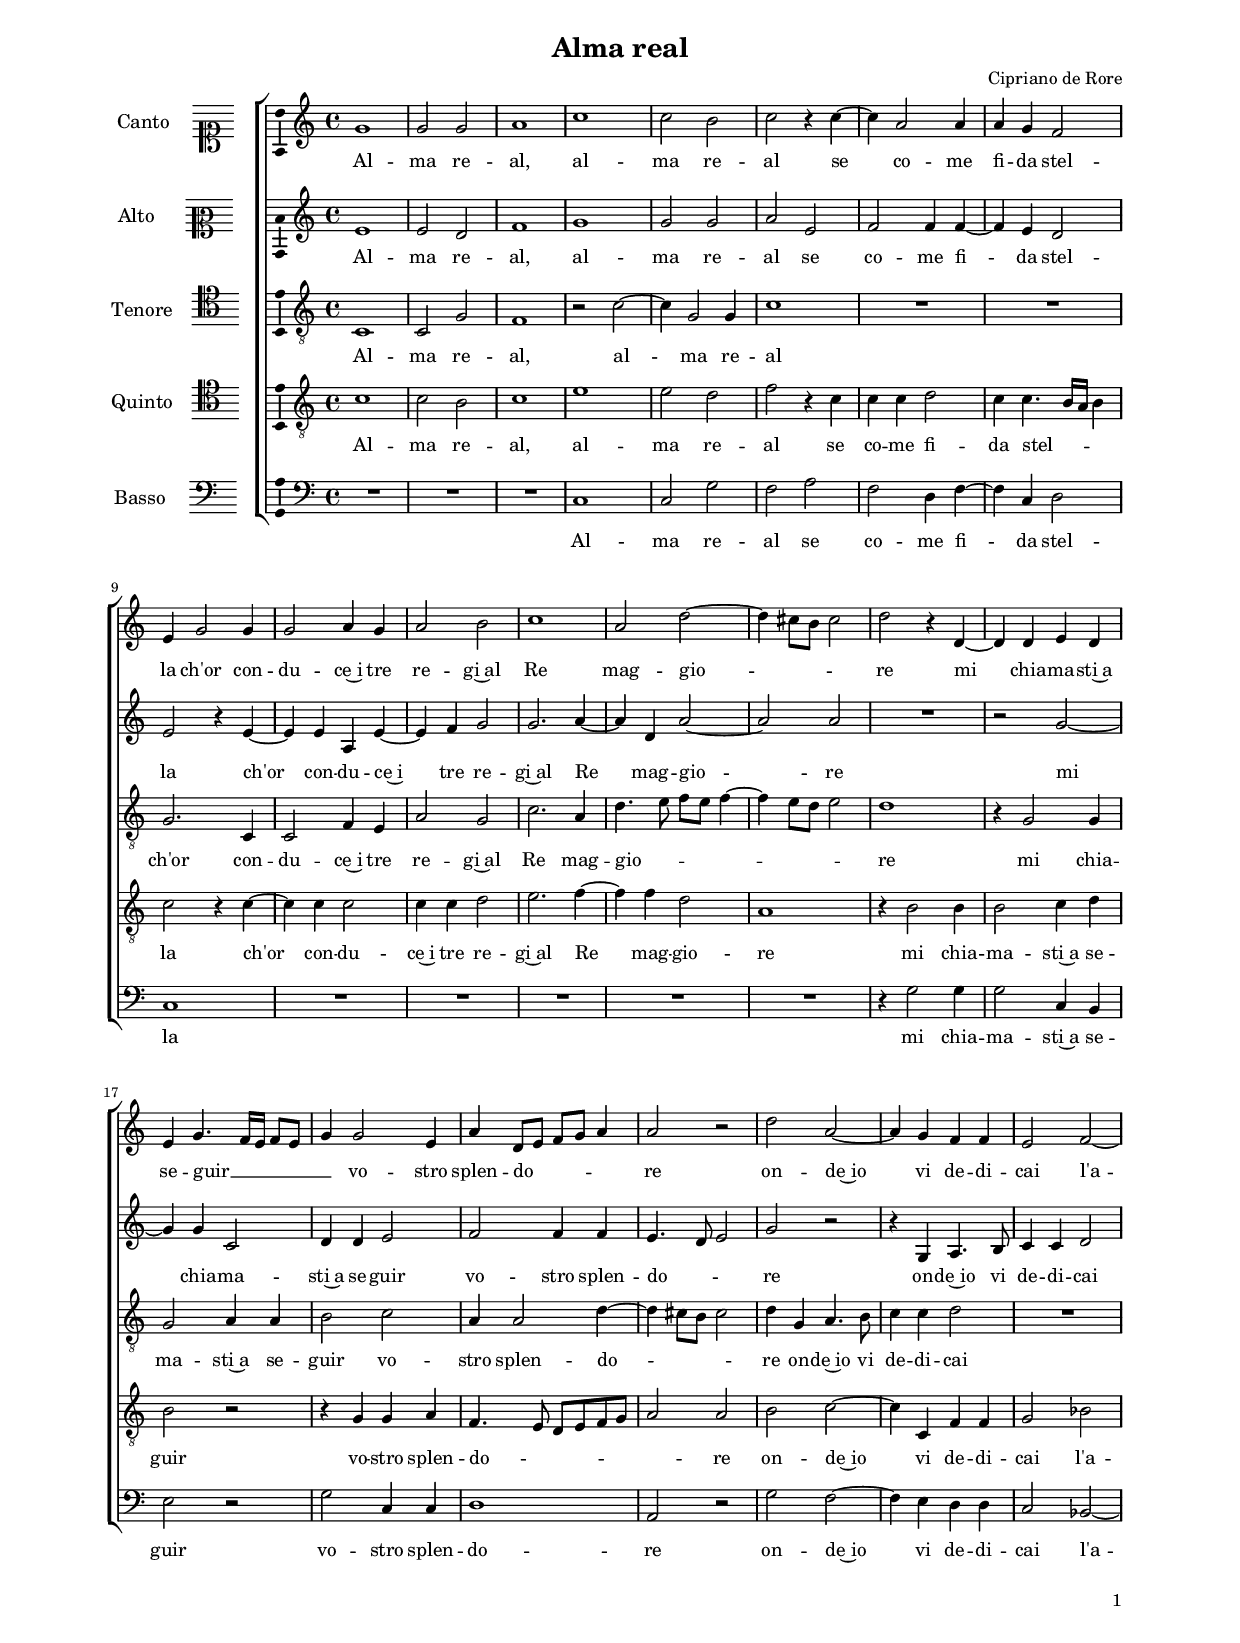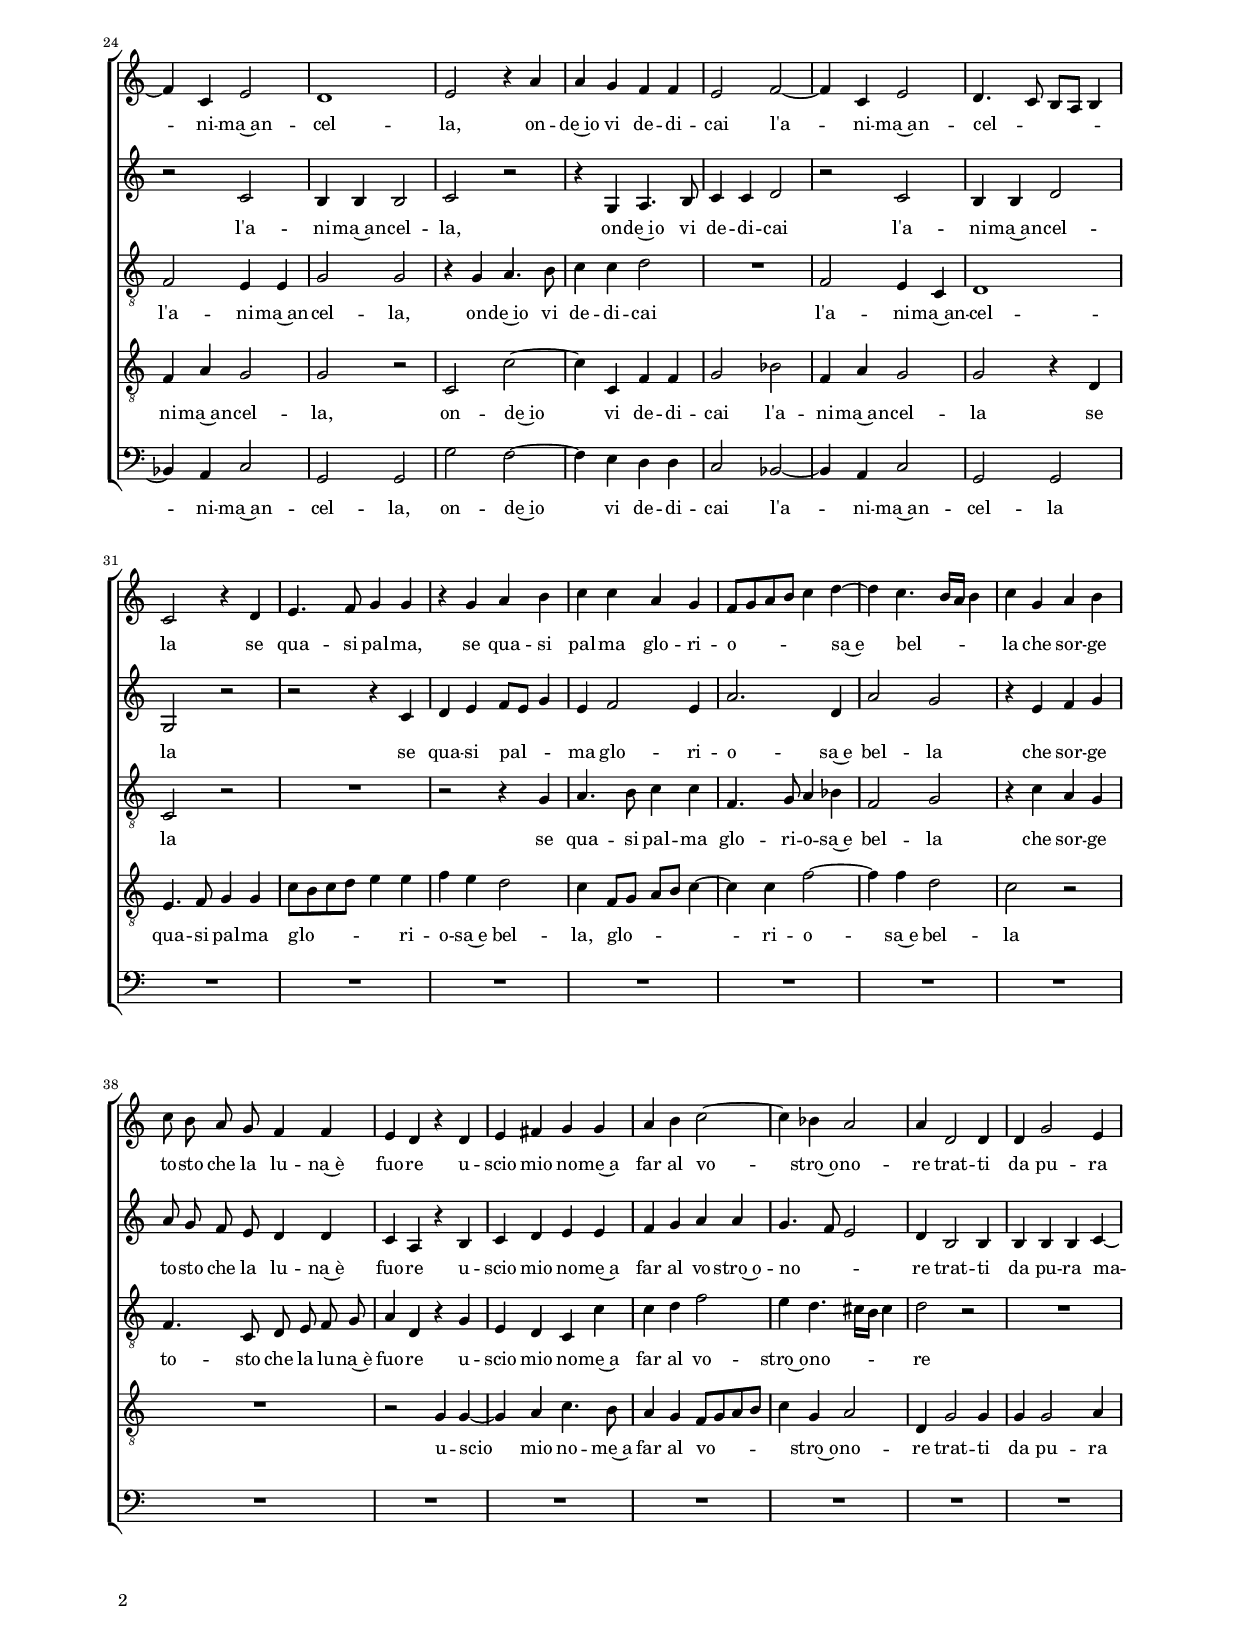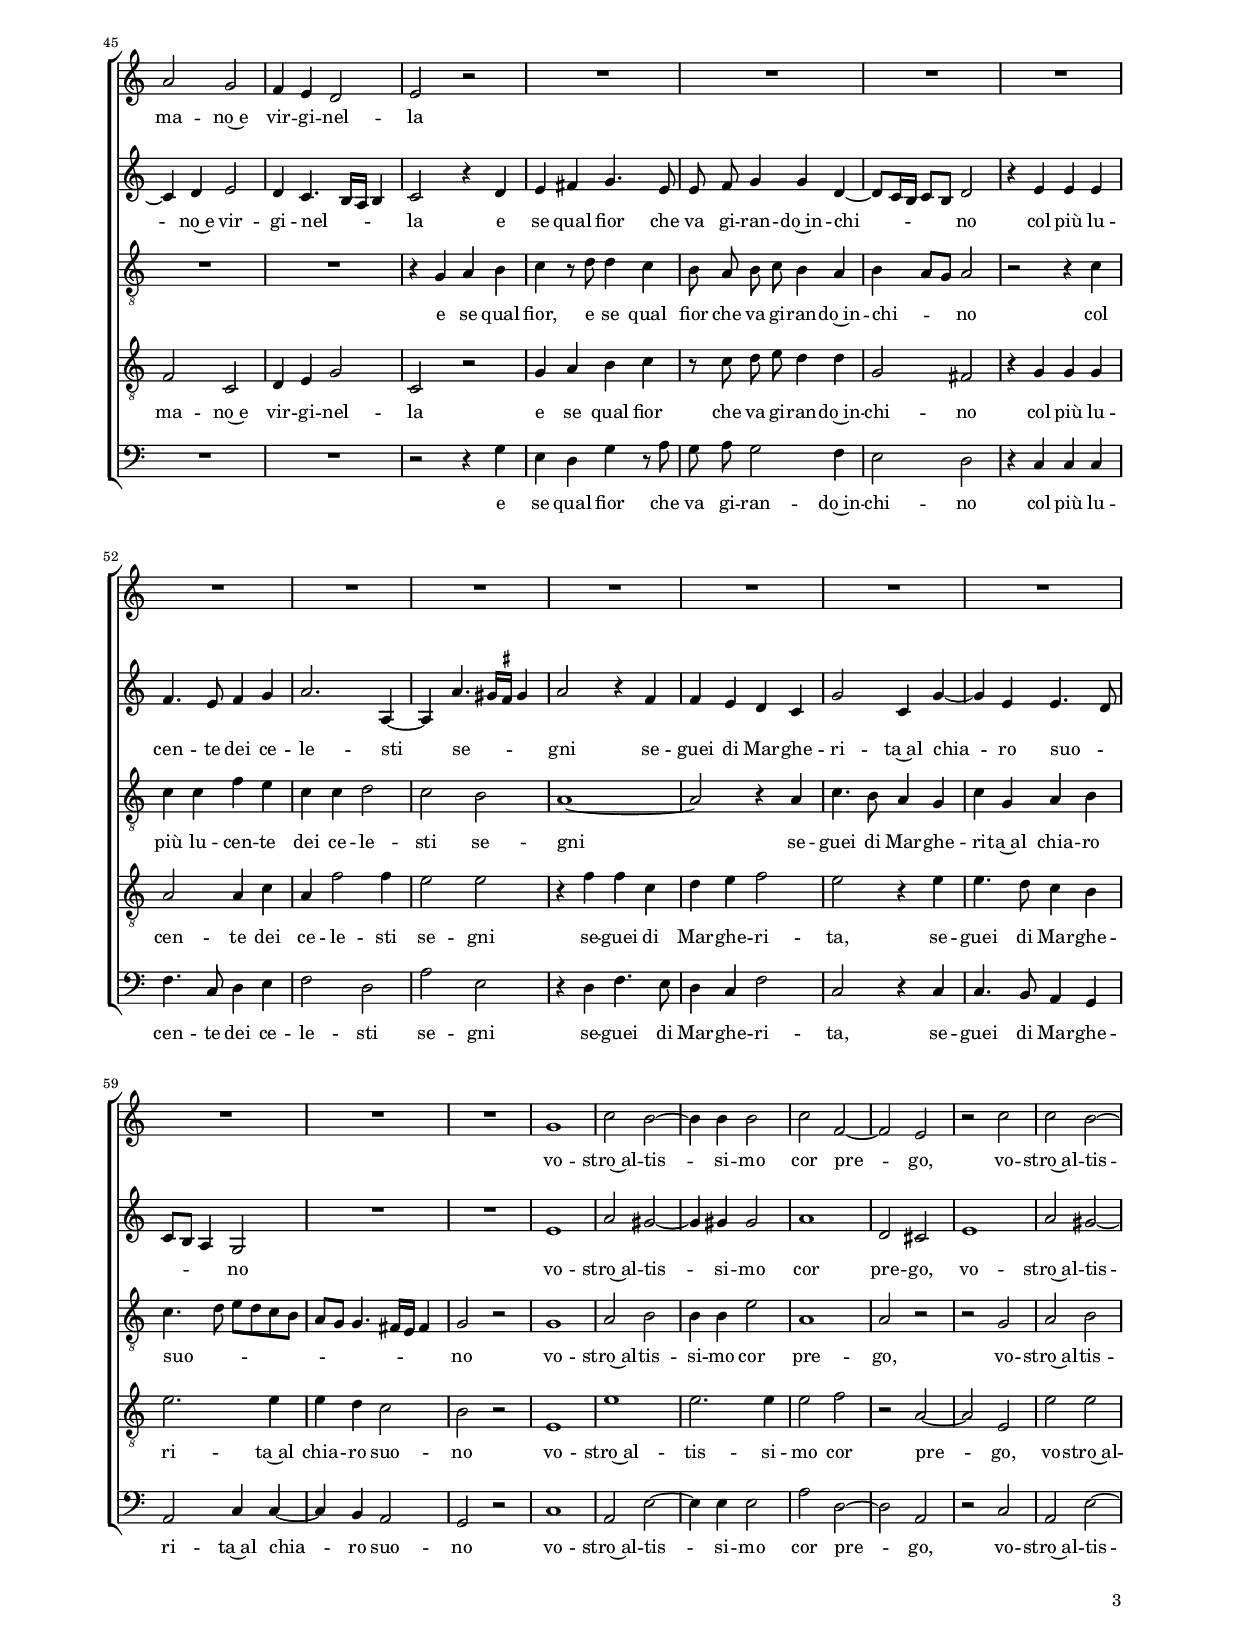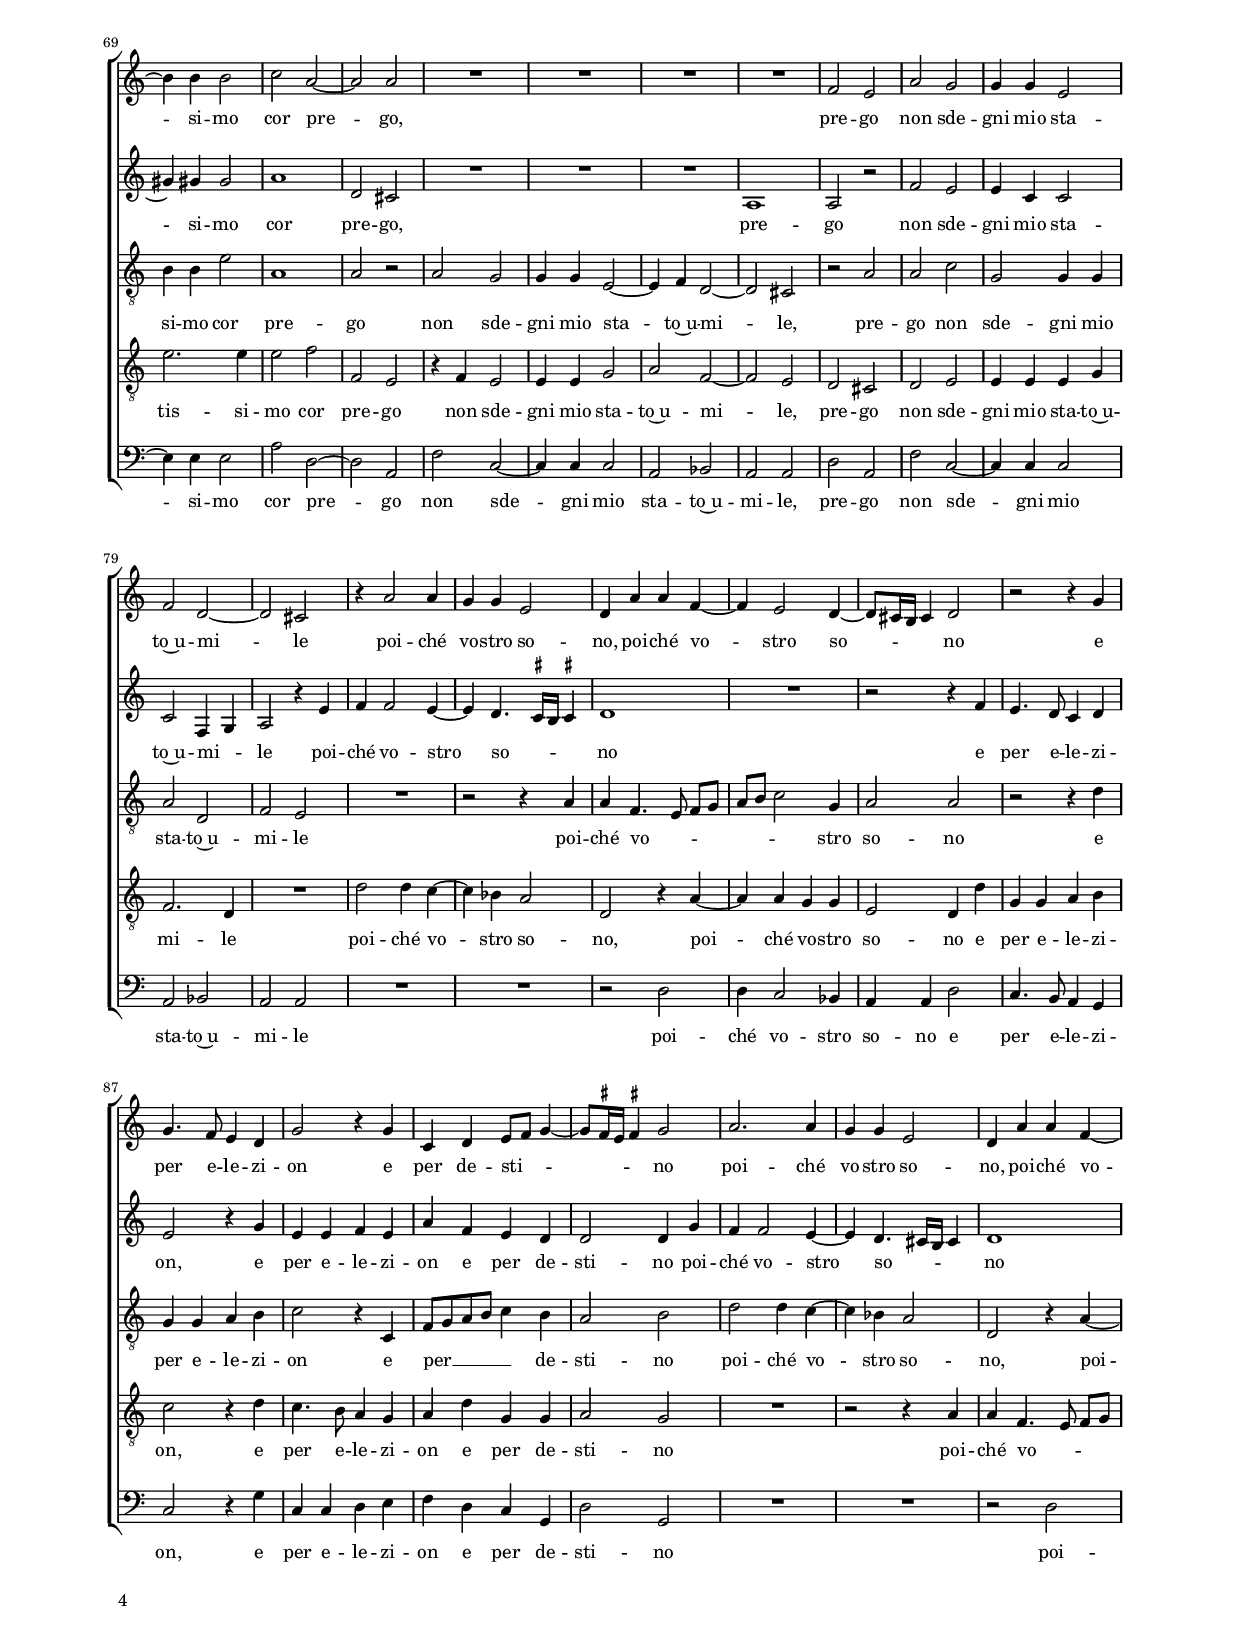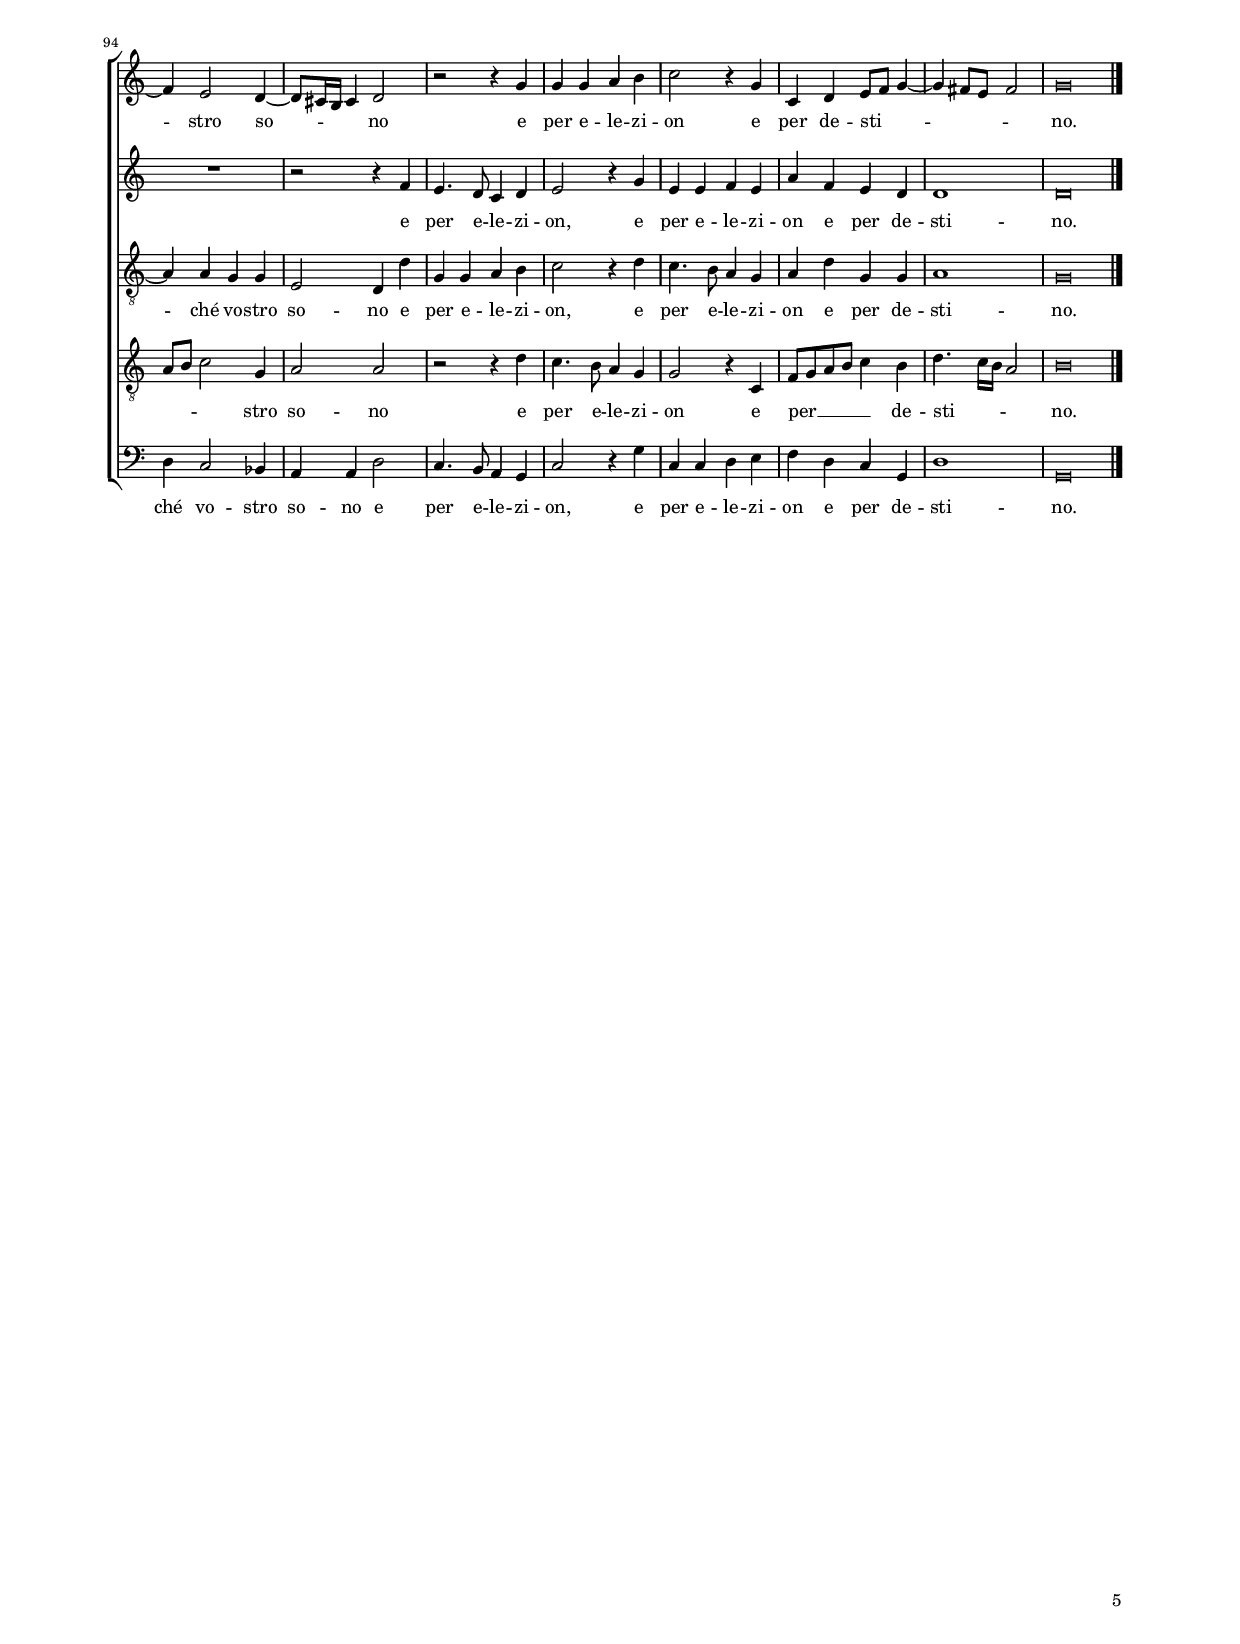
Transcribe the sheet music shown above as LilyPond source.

\header
{
  title="Alma real"
  composer="Cipriano de Rore"
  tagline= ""
}

\version "2.24.0"
\include "deutsch.ly"
#(set-global-staff-size 15)
% #(set-default-paper-size "letter")
#(ly:set-option 'point-and-click #f)


\paper
	{
	top-margin = 1.8 \cm
	bottom-margin = 1.2 \cm
	left-margin = 2 \cm
	right-margin = 2 \cm
	ragged-bottom = ##f
	ragged-last-bottom = ##t
	print-page-number = ##f
	score-system-spacing = #'((basic-distance . 16) (minimum-distance . 14) (padding . 5) (strechability . 150))
	system-system-spacing = #'((basic-distance . 16) (minimum-distance . 14) (padding . 5) (strechability . 150))
	oddFooterMarkup=\markup   \fill-line { "" \fromproperty #'page:page-number-string }
	evenFooterMarkup=\markup  \fill-line { \fromproperty #'page:page-number-string "" }
	last-bottom-spacing = #'((basic-distance . 12) (minimum-distance . 7) (padding . 4))
%	systems-per-page = 3
%	min-systems-per-page = 3
%	print-all-headers = ##t
%	print-first-page-number = ##t
%	first-page-number = 1
	}

	
global = {
	\key c \major
    \time 4/4 %\set Score.measureLength = #(ly:make-moment 2/1)
	\skip 1*100
    \set Score.measureLength = #(ly:make-moment 2/1)
    \skip 1*2 \bar "|."
	}

	ficta = { \once \set suggestAccidentals = ##t }

	forget = #(define-music-function (music) (ly:music?) #{
		\accidentalStyle forget
		$music
		\accidentalStyle default
		#})


incipitcantus = \markup { \score {
	{
	\set Staff.instrumentName = \markup { \fontsize #1 "Canto" }
	\key c \major
	\clef soprano
	s4 \bar ""
	}
	\layout  {
	raggedright = ##t
	indent = 1.6 \cm
	line-width = 2.4\cm
	\context { \Staff \remove Time_signature_engraver }
	\override Staff.Clef.Y-extent = #'(0 . 0)
	}} \hspace #1 }

      
incipitaltus = \markup { \score {
	{
	\set Staff.instrumentName = \markup { \fontsize #1 "Alto" }
	\key c \major
	\clef mezzosoprano
	s4 \bar ""
	}
	\layout  {
	raggedright = ##t
	indent = 1.6 \cm
	line-width = 2.4\cm
	\context { \Staff \remove Time_signature_engraver }
	\override Staff.Clef.Y-extent = #'(0 . 0)
	}} \hspace #1 }


incipittenor = \markup { \score {
	{
	\set Staff.instrumentName = \markup { \fontsize #1 "Tenore" }
	\key c \major
	\clef tenor
	s4 \bar ""
	}
	\layout  {
	raggedright = ##t
	indent = 1.6 \cm
	line-width = 2.4\cm
	\context { \Staff \remove Time_signature_engraver }
	\override Staff.Clef.Y-extent = #'(0 . 0)
	}} \hspace #1 }
      
      
incipitquintus = \markup { \score {
	{
	\set Staff.instrumentName = \markup { \fontsize #1 "Quinto" }
	\key c \major
	\clef tenor
	s4 \bar ""
	}
	\layout  {
	raggedright = ##t
	indent = 1.6 \cm
	line-width = 2.4\cm
	\context { \Staff \remove Time_signature_engraver }
	\override Staff.Clef.Y-extent = #'(0 . 0)
	}} \hspace #1 }
      
      
incipitbassus = \markup { \score {
	{
	\set Staff.instrumentName = \markup { \fontsize #1 "Basso" }
	\key c \major
	\clef bass
	s4 \bar ""
	}
	\layout  {
	raggedright = ##t
	indent = 1.6 \cm
	line-width = 2.4\cm
	\context { \Staff \remove Time_signature_engraver }
	\override Staff.Clef.Y-extent = #'(0 . 0)
	}} \hspace #1 }


cantus =  \relative c''
	{
	g1 g2 g
	a1 c
	c2 h c r4 c~
	c4 a2 a4 a g f2
%5
	e4 g2 g4 g2 a4 g |
	a2 h c1
	a2 d~ d4 cis8 h cis2
	d2 r4 d,4~ d4 d4 e d
	e4 g4. f16 e f8[ e] g4 g2 e4
%10
	a4 d,8 e f g a4 a2 r |
	d2 a2~ a4 g4 f f
	e2 f2~ f4 c4 e2
	d1 e2 r4 a
	a4 g f f e2 f~
%15
	f4 c e2 d4. c8 h[ a] h4 |
	c2 r4 d e4. f8 g4 g
	r4 g a h c c a g
	f8 g a h c4 d4~ d4 c4. h16 a h4
	c4 g a h \autoBeamOff c8 h a g \autoBeamOn f4 f
%20
	e4 d r d e fis g g |
	a4 h c2~ c4 b4 a2
	a4 d,2 d4 d g2 e4
	a2 g f4 e d2
	e2 r R1
%25
	R\breve |
	R\breve
	R\breve
	R\breve
	R\breve
%30
	R\breve |
	R1 g
	c2 h2~ h4 h4 h2
	c2 f,2~ f2 e2
	r2 c' c h~
%35
	h4 h h2 c a~ |
	a2 a R1
	R\breve
	R1 f2 e
	a2 g g4 g e2
%40
	f2 d2~ d2 cis2 |
	r4 a'2 a4 g g e2
	d4 a' a f4~ f4 e2 d4~
	d8 cis16 h cis4 d2 r r4 g
	g4. f8 e4 d g2 r4 g
%45
	c,4 d e8 f g4~ g8 \ficta fis16 e \ficta fis!4 g2 |
	a2. a4 g g e2
	d4 a' a f4~ f4 e2 d4~
	d8 cis16 h cis4 d2 r r4 g
	g4 g a h c2 r4 g
%50
	c,4 d e8 f g4~ g4 fis8 e fis2 |
	g\breve |
	}


altus =  \relative c'
	{
	e1 e2 d
	f1 g
	g2 g a e
	f2 f4 f4~ f4 e4 d2
%5
	e2 r4 e4~ e4 e4 a, e'~ |
	e4 f g2 g2. a4~
	a4 d, a'2~ a2 a2
	R1 r2 g~
	g4 g c,2 d4 d e2
%10
	f2 f4 f e4. d8 e2 |
	g2 r r4 g, a4. h8
	c4 c d2 r c
	h4 h h2 c r
	r4 g a4. h8 c4 c d2 
%15
	r2 c h4 h d2 |
	g,2 r r r4 c
	d4 e f8 e g4 e4 f2 e4
	a2. d,4 a'2 g
	r4 e f g \autoBeamOff a8 g f e \autoBeamOn d4 d
%20
	c4 a r h c d e e |
	f4 g a a g4. f8 e2
	d4 h2 h4 h h h c~
	c4 d e2 d4 c4. h16 a h4
	c2 r4 d e fis g4. e8
%25
	\autoBeamOff e8 f \autoBeamOn  g4 g d4~ d8 c16 h c8[ h] d2 |
	r4 e e e f4. e8 f4 g
	a2. a,4~ a4 a'4. gis16 \ficta fis gis4
	a2 r4 f f e d c
	g'2 c,4 g'4~ g4 e4 e4. d8
%30
	c8 h a4 g2 R1 |
	R1 e'
	a2 gis2~ gis4 gis4 gis2
	a1 d,2 cis
	e1 a2 gis~
%35
	gis4 gis gis2 a1 |
	d,2 cis R1
	R\breve
	a1 a2 r
	f'2 e e4 c c2
%40
	c2 f,4 g a2 r4 e' |
	f4 f2 e4~ e4 d4. \ficta cis16 h \ficta cis!4
	d1 R1
	r2 r4 f e4. d8 c4 d
	e2 r4 g e e f e
%45
	a4 f e d d2 d4 g |
	f4 f2 e4~ e4 d4. cis16 h cis4
	d1 R1
	r2 r4 f e4. d8 c4 d
	e2 r4 g e e f e
%50
	a4 f e d d1 |
	d\breve |
	}


tenor =  \relative c'
	{
	c,1 c2 g'
	f1 r2 c'~
	c4 g2 g4 c1
	R\breve
%5
	g2. c,4 c2 f4 e |
	a2 g c2. a4
	d4. e8 f8 e f4~ f4 e8 d e2
	d1 r4 g,2 g4
	g2 a4 a h2 c
%10
	a4 a2 d4~ d4 cis8 h cis2 |
	d4 g, a4. h8 c4 c d2
	R1 f,2 e4 e
	g2 g r4 g a4. h8
	c4 c d2 R1
%15
	f,2 e4 c d1 |
	c2 r R1
	r2 r4 g' a4. h8 c4 c
	f,4. g8 a4 b f2 g
	\autoBeamOff r4 c a g f4. c8 d e f g \autoBeamOn
%20
	a4 d, r g e d c c' |
	c4 d f2 e4 d4. cis16 h cis4
	d2 r R1
	R\breve
	r4 g, a h c r8 d d4 c
%25
	\autoBeamOff h8 a h c \autoBeamOn h4 a h a8 g a2 |
	r2 r4 c c c f e
	c4 c d2 c h
	a1~ a2 r4 a
	c4. h8 a4 g c g a h
%30
	c4. d8 e d c h a g g4. fis16 e fis4 |
	g2 r g1
	a2 h h4 h e2
	a,1 a2 r
	r2 g a h
%35
	h4 h e2 a,1 |
	a2 r a g
	g4 g e2~ e4 f4 d2~
	d2 cis r a'
	a2 c g g4 g
%40
	a2 d, f e |
	R1 r2 r4 a
	a4 f4. e8 f[ g] a h c2 g4
	a2 a r r4 d
	g,4 g a h c2 r4 c,
%45
	f8 g a h c4 h a2 h |
	d2 d4 c4~ c4 b4 a2
	d,2 r4 a'4~ a4 a4 g g
	e2 d4 d' g, g a h
	c2 r4 d c4. h8 a4 g
%50
	a4 d g, g a1 |
	g\breve |
	}


quintus  =  \relative c'
	{
	c1 c2 h
	c1 e
	e2 d f r4 c
	c4 c d2 c4 c4. h16 a h4
%5
	c2 r4 c4~ c4 c4 c2 |
	c4 c d2 e2. f4~
	f4 f d2 a1
	r4 h2 h4 h2 c4 d
	h2 r r4 g g a
%10
	f4. e8 d[ e f g] a2 a |
	h2 c2~ c4 c,4 f f
	g2 b f4 a g2
	g2 r c, c'~
	c4 c, f f g2 b
%15
	f4 a g2 g r4 d |
	e4. f8 g4 g c8 h c d e4 e
	f4 e d2 c4 f,8 g a h c4~
	c4 c f2~ f4 f4 d2
	c2 r R1
%20
	r2 g4 g~ g4 a4 c4. h8 |
	a4 g f8 g a h c4 g a2
	d,4 g2 g4 g g2 a4
	f2 c d4 e g2
	c,2 r g'4 a h c
%25
	\autoBeamOff r8 c d e \autoBeamOn d4 d g,2 fis |
	r4 g g g a2 a4 c
	a4 f'2 f4 e2 e
	r4 f f c d e f2
	e2 r4 e e4. d8 c4 h
%30
	e2. e4 e d c2 |
	h2 r e,1
	e'1 e2. e4
	e2 f r a,~
	a2 e e' e
%35
	e2. e4 e2 f |
	f,2 e r4 f e2
	e4 e g2 a f~
	f2 e d cis
	d2 e e4 e e g
%40
	f2. d4 R1 |
	d'2 d4 c4~ c4 b4 a2
	d,2 r4 a'4~ a4 a4 g g
	e2 d4 d' g, g a h
	c2 r4 d c4. h8 a4 g
%45
	a4 d g, g a2 g |
	R1 r2 r4 a
	a4 f4. e8 f[ g] a h c2 g4
	a2 a r r4 d
	c4. h8 a4 g g2 r4 c,
%50
	f8 g a h c4 h d4. c16 h a2 |
	h\breve |
	}


bassus  =  \relative c
	{
	R\breve
	R1 c
	c2 g' f a
	f2 d4 f4~ f4 c4 d2
%5
	c1 R1 |
	R\breve
	R\breve
	r4 g'2 g4 g2 c,4 h
	e2 r g c,4 c
%10
	d1 a2 r |
	g'2 f2~ f4 e4 d d
	c2 b2~ b4 a4 c2
	g2 g g' f~
	f4 e d d c2 b~
%15
	b4 a c2 g g |
	R\breve
	R\breve
	R\breve
	R\breve
%20
	R\breve |
	R\breve
	R\breve
	R\breve
	r2 r4 g' e d g r8 a
%25
	\autoBeamOff g8 a \autoBeamOn g2 f4 e2 d |
	r4 c c c f4. c8 d4 e
	f2 d a' e
	r4 d f4. e8 d4 c f2
	c2 r4 c c4. h8 a4 g
%30
	a2 c4 c4~ c4 h4 a2 |
	g2 r c1
	a2 e'2~ e4 e4 e2
	a2 d,2~ d2 a2
	r2 c a e'~
%35
	e4 e e2 a d,~ |
	d2 a f' c~
	c4 c c2 a b
	a2 a d a
	f'2 c2~ c4 c4 c2
%40
	a2 b a a |
	R\breve
	r2 d d4 c2 b4
	a4 a d2 c4. h8 a4 g
	c2 r4 g' c, c d e
%45
	f4 d c g d'2 g, |
	R\breve
	r2 d' d4 c2 b4
	a4 a d2 c4. h8 a4 g
	c2 r4 g' c, c d e
%50
	f4 d c g d'1 |
	g,\breve |
	}


lyricscantus = \lyricmode {
	Al -- ma re -- al,
        al -- ma re -- al se co -- me fi -- da stel -- la
        ch'or con -- du -- ce~i tre re -- gi~al Re mag -- gio -- _ _ _ re
        mi chia -- ma -- sti~a se -- guir __ _ _ _ _ _ vo -- stro splen -- do -- _ _ _ _ re
        on -- de~io vi de -- di -- cai l'a -- ni -- ma~an -- cel -- la,
        on -- de~io vi de -- di -- cai l'a -- ni -- ma~an -- cel -- _ _ _ _ la
        se qua -- si pal -- ma,
        se qua -- si pal -- ma glo -- ri -- o -- _ _ _ _ sa~e bel -- _ _ _ la
        che sor -- ge to -- sto che la lu -- na~è fuo -- re
        u -- scio mio no -- me~a far al vo -- stro~o -- no -- re
        trat -- ti da pu -- ra ma -- no~e vir -- gi -- nel -- la
        vo -- stro~al -- tis -- si -- mo cor pre -- go,
        vo -- stro~al -- tis -- si -- mo cor pre -- go,
        pre -- go non sde -- gni
        mio sta -- to~u -- mi -- le
        poi -- ché vo -- stro so -- no,
        poi -- ché vo -- stro so -- _ _ _ no
        e per e -- le -- zi -- on e per de -- sti -- _ _ _ _ _ no
        poi -- ché vo -- stro so -- no,
        poi -- ché vo -- stro so -- _ _ _ no
        e per e -- le -- zi -- on e per de -- sti -- _ _ _ _ _ no.
	}


lyricsaltus = \lyricmode {
	Al -- ma re -- al,
        al -- ma re -- al se co -- me fi -- da stel -- la
        ch'or con -- du -- ce~i tre re -- gi~al Re mag -- gio -- re
        mi chia -- ma -- sti~a se -- guir vo -- stro splen -- do -- _ _ re
        on -- de~io vi de -- di -- cai l'a -- ni -- ma~an -- cel -- la,
        on -- de~io vi de -- di -- cai l'a -- ni -- ma~an -- cel -- la
        se qua -- si pal -- _ _ ma glo -- ri -- o -- sa~e bel -- la
        che sor -- ge to -- sto che la lu -- na~è fuo -- re
        u -- scio mio no -- me~a far al vo -- stro~o -- no -- _ _ re
        trat -- ti da pu -- ra ma -- no~e vir -- gi -- nel -- _ _ _ la
        e se qual fior che va gi -- ran -- do~in -- chi -- _ _ _ _ no
        col più lu -- cen -- te dei ce -- le -- sti se -- _ _ _ gni
        se -- guei di Mar -- ghe -- ri -- ta~al chia -- ro suo -- _ _ _ _ no
        vo -- stro~al -- tis -- si -- mo cor pre -- go,
        vo -- stro~al -- tis -- si -- mo cor pre -- go,
        pre -- go non sde -- gni
        mio sta -- to~u -- mi -- _ le
        poi -- ché vo -- stro so -- _ _ _ no
        e per e -- le -- zi -- on,
        e per e -- le -- zi -- on e per de -- sti -- no
        poi -- ché vo -- stro so -- _ _ _ no
        e per e -- le -- zi -- on,
        e per e -- le -- zi -- on e per de -- sti -- no.
	}


lyricstenor = \lyricmode {
	Al -- ma re -- al,
        al -- ma re -- al
        ch'or con -- du -- ce~i tre re -- gi~al Re mag -- gio -- _ _ _ _ _ _ _ re
        mi chia -- ma -- sti~a se -- guir vo -- stro splen -- do -- _ _ _ re
        on -- de~io vi de -- di -- cai l'a -- ni -- ma~an -- cel -- la,
        on -- de~io vi de -- di -- cai l'a -- ni -- ma~an -- cel -- la
        se qua -- si pal -- ma glo -- ri -- o -- sa~e bel -- la
        che sor -- ge to -- sto che la lu -- na~è fuo -- re
        u -- scio mio no -- me~a far al vo -- stro~o -- no -- _ _ _ re
        e se qual fior,
        e se qual fior che va gi -- ran -- do~in -- chi -- _ _ no
        col più lu -- cen -- te dei ce -- le -- sti se -- gni
        se -- guei di Mar -- ghe -- ri -- ta~al chia -- ro suo -- _ _ _ _ _ _ _ _ _ _ _ no
        vo -- stro~al -- tis -- si -- mo cor pre -- go,
        vo -- stro~al -- tis -- si -- mo cor pre -- go non sde -- gni
        mio sta -- to~u -- mi -- le,
        pre -- go non sde -- gni
        mio sta -- to~u -- mi -- le
        poi -- ché vo -- _ _ _ _ _ _ stro so -- no
        e per e -- le -- zi -- on e per __ _ _ _ _ de -- sti -- no
        poi -- ché vo -- stro so -- no,
        poi -- ché vo -- stro so -- no
        e per e -- le -- zi -- on,
        e per e -- le -- zi -- on e per de -- sti -- no.
	}


lyricsquintus = \lyricmode {
	Al -- ma re -- al,
        al -- ma re -- al se co -- me fi -- da stel -- _ _ _ la
        ch'or con -- du -- ce~i tre re -- gi~al Re mag -- gio -- re
        mi chia -- ma -- sti~a se -- guir vo -- stro splen -- do -- _ _ _ _ _ _ re
        on -- de~io vi de -- di -- cai l'a -- ni -- ma~an -- cel -- la,
        on -- de~io vi de -- di -- cai l'a -- ni -- ma~an -- cel -- la
        se qua -- si pal -- ma glo -- _ _ _ _ ri -- o -- sa~e bel -- la,
        glo -- _ _ _ _ ri -- o -- sa~e bel -- la
        u -- scio mio no -- me~a far al vo -- _ _ _ _ stro~o -- no -- re
        trat -- ti da pu -- ra ma -- no~e vir -- gi -- nel -- la
        e se qual fior che va gi -- ran -- do~in -- chi -- no
        col più lu -- cen -- te dei ce -- le -- sti se -- gni
        se -- guei di Mar -- ghe -- ri -- ta,
        se -- guei di Mar -- ghe -- ri -- ta~al chia -- ro suo -- no
        vo -- stro~al -- tis -- si -- mo cor pre -- go,
        vo -- stro~al -- tis -- si -- mo cor pre -- go non sde -- gni
        mio sta -- to~u -- mi -- le,
        pre -- go non sde -- gni
        mio sta -- to~u -- mi -- le
        poi -- ché vo -- stro so -- no,
        poi -- ché vo -- stro so -- no
        e per e -- le -- zi -- on,
        e per e -- le -- zi -- on e per de -- sti -- no
        poi -- ché vo -- _ _ _ _ _ _ stro so -- no
        e per e -- le -- zi -- on e per __ _ _ _ _ de -- sti -- _ _ _ no.
	}


lyricsbassus = \lyricmode {
	Al -- ma re -- al se co -- me fi -- da stel -- la
        mi chia -- ma -- sti~a se -- guir vo -- stro splen -- do -- re
        on -- de~io vi de -- di -- cai l'a -- ni -- ma~an -- cel -- la,
        on -- de~io vi de -- di -- cai l'a -- ni -- ma~an -- cel -- la
        e se qual fior che va gi -- ran -- do~in -- chi -- no
        col più lu -- cen -- te dei ce -- le -- sti se -- gni
        se -- guei di Mar -- ghe -- ri -- ta,
        se -- guei di Mar -- ghe -- ri -- ta~al chia -- ro suo -- no
        vo -- stro~al -- tis -- si -- mo cor pre -- go,
        vo -- stro~al -- tis -- si -- mo cor pre -- go non sde -- gni
        mio sta -- to~u -- mi -- le,
        pre -- go non sde -- gni
        mio sta -- to~u -- mi -- le
        poi -- ché vo -- stro so -- no
        e per e -- le -- zi -- on,
        e per e -- le -- zi -- on e per de -- sti -- no
        poi -- ché vo -- stro so -- no
        e per e -- le -- zi -- on,
        e per e -- le -- zi -- on e per de -- sti -- no.
	}


\score
{  
    \transpose c c {
	\new ChoirStaff \with { \override StaffGrouper.staff-staff-spacing.basic-distance = #12 }
	<<

	\new Staff << \global
	\new Voice="v1" {
		\set Staff.instrumentName=\incipitcantus
%		\set Staff.instrumentName= "S"
		\set Staff.midiInstrument = "reed organ"
		\clef violin
		\cantus }
	\new Lyrics \lyricsto "v1" {\lyricscantus }
	>>


	\new Staff << \global
	\new Voice="v2" {
		\set Staff.instrumentName=\incipitaltus
%		\set Staff.instrumentName= "A"
		\set Staff.midiInstrument = "reed organ"
		\clef violin 
		\altus}
	\new Lyrics \lyricsto "v2" {\lyricsaltus }
	>>


	\new Staff << \global
	\new Voice="v3" {
		\set Staff.instrumentName=\incipittenor
%		\set Staff.instrumentName= "T"
		\set Staff.midiInstrument = "reed organ"
		\clef "G_8"
		\tenor }
	\new Lyrics \lyricsto "v3" {\lyricstenor }
	>>


	\new Staff << \global
	\new Voice="v5" {
		\set Staff.instrumentName=\incipitquintus
%		\set Staff.instrumentName= "Q"
		\set Staff.midiInstrument = "reed organ"
		\clef "G_8"
		\quintus}
	\new Lyrics \lyricsto "v5" {\lyricsquintus }
	>>


	\new Staff << \global
	\new Voice="v4" {
		\set Staff.instrumentName=\incipitbassus
%		\set Staff.instrumentName= "B"
		\set Staff.midiInstrument = "reed organ"
		\clef bass 
		\bassus }
	\new Lyrics \lyricsto "v4" {\lyricsbassus}
	>>

	>>
	} % transpose

	\layout
	{
	indent = 2.5\cm
	\context { \Lyrics \override VerticalAxisGroup.nonstaff-relatedstaff-spacing.padding = #1.4 }
%	\context { \Lyrics \override LyricText.font-size = #1 }
	\context { \Staff \override TimeSignature.break-visibility = #end-of-line-invisible }
	\context { \Staff \consists "Ambitus_engraver" }
	\context { \Score \override BarNumber.padding = #2 }
	\context { \Voice \override NoteHead.style = #'baroque }
	}

\midi
	{
    	\tempo 2 = 80
	}

}


% EOF
